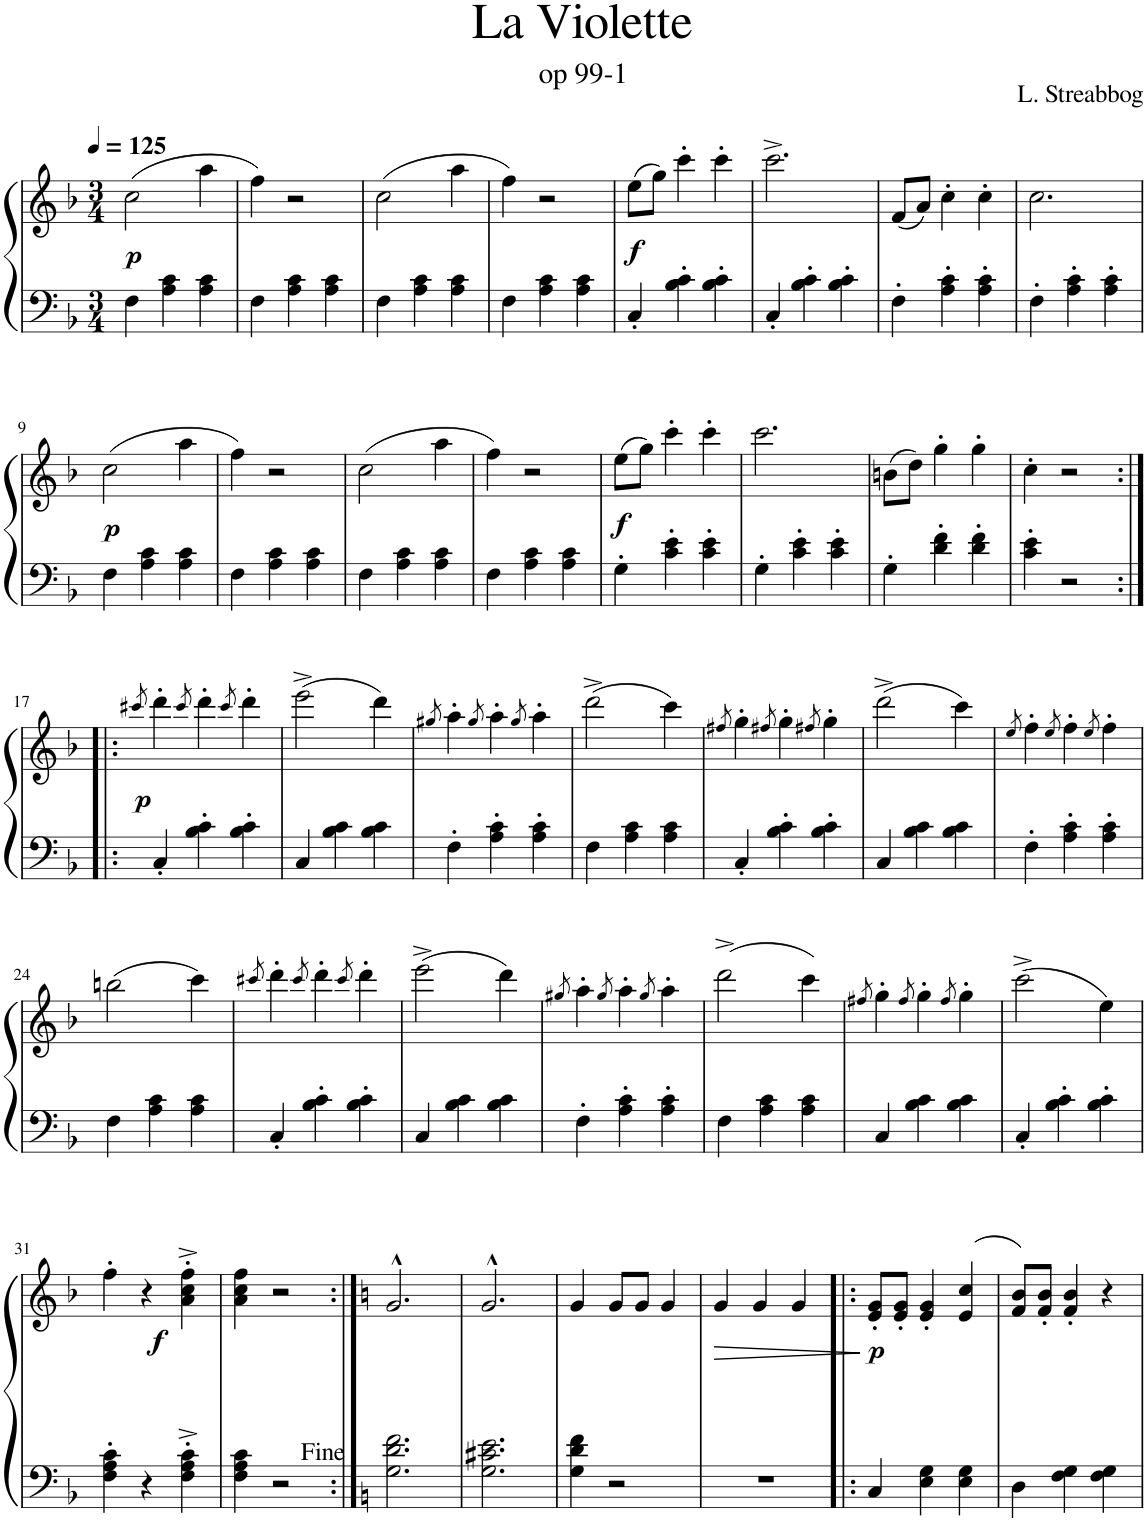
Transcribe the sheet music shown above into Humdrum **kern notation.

**kern	**kern	**dynam
*part1	*part1	*part1
*staff2	*staff1	*staff1/2
*I"Piano	*	*
*I'Pno.	*	*
*clefF4	*clefG2	*
*k[b-]	*k[b-]	*
*M3/4	*M3/4	*
*MM125	*MM125	*
=1	=1	=1
!	!	!LO:DY:b
4F\	(2cc\	p
4A\ 4c\	.	.
4A\ 4c\	4aa\	.
=2	=2	=2
4F\	4ff\)	.
4A\ 4c\	2r	.
4A\ 4c\	.	.
=3	=3	=3
4F\	(2cc\	.
4A\ 4c\	.	.
4A\ 4c\	4aa\	.
=4	=4	=4
4F\	4ff\)	.
4A\ 4c\	2r	.
4A\ 4c\	.	.
=5	=5	=5
!	!	!LO:DY:b
4C'/	(8ee\L	f
.	8gg\J)	.
4B-\' 4c\'	4ccc'\	.
4B-\' 4c\'	4ccc'\	.
=6	=6	=6
4C'/	2.ccc^\	.
4B-\' 4c\'	.	.
4B-\' 4c\'	.	.
=7	=7	=7
4F'\	(8f/L	.
.	8a/J)	.
4A\' 4c\'	4cc'\	.
4A\' 4c\'	4cc'\	.
=8	=8	=8
4F'\	2.cc\	.
4A\' 4c\'	.	.
4A\' 4c\'	.	.
!!LO:LB:g=z
=9	=9	=9
!	!	!LO:DY:b
4F\	(2cc\	p
4A\ 4c\	.	.
4A\ 4c\	4aa\	.
=10	=10	=10
4F\	4ff\)	.
4A\ 4c\	2r	.
4A\ 4c\	.	.
=11	=11	=11
4F\	(2cc\	.
4A\ 4c\	.	.
4A\ 4c\	4aa\	.
=12	=12	=12
4F\	4ff\)	.
4A\ 4c\	2r	.
4A\ 4c\	.	.
=13	=13	=13
!	!	!LO:DY:b
4G'\	(8ee\L	f
.	8gg\J)	.
4c\' 4e\'	4ccc'\	.
4c\' 4e\'	4ccc'\	.
=14	=14	=14
4G'\	2.ccc\	.
4c\' 4e\'	.	.
4c\' 4e\'	.	.
=15	=15	=15
4G'\	(8bn\L	.
.	8dd\J)	.
4d\' 4f\'	4gg'\	.
4d\' 4f\'	4gg'\	.
=16	=16	=16
4c\' 4e\'	4cc'\	.
2r	2r	.
!!LO:LB:g=z
=17:|!|:	=17:|!|:	=17:|!|:
.	8qccc#X/	.
!	!	!LO:DY:a=2
4C'/	4ddd'\	p
.	8qccc#/	.
4B-\' 4c\'	4ddd'\	.
.	8qccc#/	.
4B-\' 4c\'	4ddd'\	.
=18	=18	=18
4C/	(2eee^\	.
4B-\ 4c\	.	.
4B-\ 4c\	4ddd\)	.
=19	=19	=19
.	8qgg#X/	.
4F'\	4aa'\	.
.	8qgg#/	.
4A\' 4c\'	4aa'\	.
.	8qgg#/	.
4A\' 4c\'	4aa'\	.
=20	=20	=20
4F\	(2ddd^\	.
4A\ 4c\	.	.
4A\ 4c\	4ccc\)	.
=21	=21	=21
.	8qff#X/	.
4C'/	4gg'\	.
.	8qff#X/	.
4B-\' 4c\'	4gg'\	.
.	8qff#X/	.
4B-\' 4c\'	4gg'\	.
=22	=22	=22
4C/	(2ddd^\	.
4B-\ 4c\	.	.
4B-\ 4c\	4ccc\)	.
=23	=23	=23
.	8qee/	.
4F'\	4ff'\	.
.	8qee/	.
4A\' 4c\'	4ff'\	.
.	8qee/	.
4A\' 4c\'	4ff'\	.
!!LO:LB:g=z
=24	=24	=24
4F\	(2bbn\	.
4A\ 4c\	.	.
4A\ 4c\	4ccc\)	.
=25	=25	=25
.	8qccc#X/	.
4C'/	4ddd'\	.
.	8qccc#/	.
4B-\' 4c\'	4ddd'\	.
.	8qccc#/	.
4B-\' 4c\'	4ddd'\	.
=26	=26	=26
4C/	(2eee^\	.
4B-\ 4c\	.	.
4B-\ 4c\	4ddd\)	.
=27	=27	=27
.	8qgg#X/	.
4F'\	4aa'\	.
.	8qgg#/	.
4A\' 4c\'	4aa'\	.
.	8qgg#/	.
4A\' 4c\'	4aa'\	.
=28	=28	=28
4F\	(2ddd^\	.
4A\ 4c\	.	.
4A\ 4c\	4ccc\)	.
=29	=29	=29
.	8qff#X/	.
4C/	4gg'\	.
.	8qff#/	.
4B-\ 4c\	4gg'\	.
.	8qff#/	.
4B-\ 4c\	4gg'\	.
=30	=30	=30
4C'/	(2ccc^\	.
4B-\' 4c\'	.	.
4B-\' 4c\'	4ee\)	.
!!LO:LB:g=z
=31	=31	=31
4F\' 4A\' 4c\'	4ff'\	.
!	!	!LO:DY:b
4r	4r	f
4F\'^ 4A\'^ 4c\'^	4a\'^ 4cc\'^ 4ff\'^	.
=32	=32	=32
4F\ 4A\ 4c\	4a\ 4cc\ 4ff\	.
2r	2r	.
=33:|!	=33:|!	=33:|!
*k[]	*k[]	*
2.G\ 2.d\ 2.f\	2.g^^/	.
=34	=34	=34
2.G\ 2.c#X\ 2.e\	2.g^^/	.
=35	=35	=35
4G\ 4d\ 4f\	4g/	.
2r	8g/L	.
.	8g/J	.
.	4g/	.
=36	=36	=36
!	!	!LO:HP:b
2.r	4g/	>
.	4g/	.
.	4g/	.
.	.	]
=37!|:	=37!|:	=37!|:
!	!	!LO:DY:b
4C/	8e/' 8g/'L	p
.	8e/' 8g/'J	.
4E\ 4G\	4e/' 4g/'	.
4E\ 4G\	(>4e/ 4cc/	.
=38	=38	=38
4D\	8f/ 8b/L)	.
.	8f/' 8b/'J	.
4F\ 4G\	4f/' 4b/'	.
4F\ 4G\	4r	.
=	=	=
*-	*-	*-
